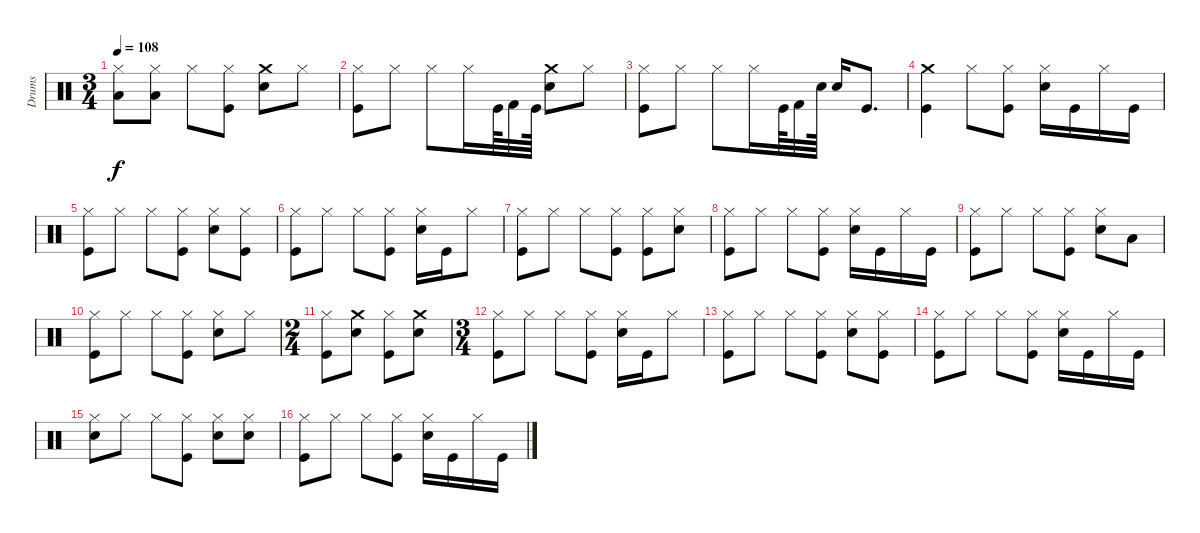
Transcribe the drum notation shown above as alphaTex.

\track ("Drums" "Drums") {instrument percussion}
\staff {score}
\articulation defaults
\ts (3 4)
\tempo 108
\clef neutral
\ks c
("Hi-Hat (closed)" "Low Tom (hit)").8{dy f} ("Hi-Hat (closed)" "Low Tom (hit)").8 "Hi-Hat (closed)".8 ("Kick (hit)" "Hi-Hat (closed)").8 ("Crash medium (hit)" "Snare (hit) 2").8 "Hi-Hat (closed)".8 |
("Hi-Hat (closed)" "Kick (hit)").8 "Hi-Hat (closed)".8 "Hi-Hat (closed)".8 "Hi-Hat (closed)".16 "Kick (hit)".64 "Kick (hit) 2".32 "Kick (hit)".64 ("Crash medium (hit)" "Snare (hit) 2").8 "Hi-Hat (closed)".8 |
("Hi-Hat (closed)" "Kick (hit)").8 "Hi-Hat (closed)".8 "Hi-Hat (closed)".8 "Hi-Hat (closed)".16 "Kick (hit)".64 "Kick (hit) 2".32 "Snare (hit) 2".64 "Snare (hit) 2".16 "Kick (hit)".8{d} |
("Kick (hit)" "Crash medium (hit)").4 "Hi-Hat (closed)".8 ("Kick (hit)" "Hi-Hat (closed)").8 ("Hi-Hat (closed)" "Snare (hit) 2").16 "Kick (hit)".16 "Hi-Hat (closed)".16 "Kick (hit)".16 |
("Kick (hit)" "Hi-Hat (closed)").8 "Hi-Hat (closed)".8 "Hi-Hat (closed)".8 ("Hi-Hat (closed)" "Kick (hit)").8 ("Snare (hit) 2" "Hi-Hat (closed)").8 ("Hi-Hat (closed)" "Kick (hit)").8 |
("Hi-Hat (closed)" "Kick (hit)").8 "Hi-Hat (closed)".8 "Hi-Hat (closed)".8 ("Hi-Hat (closed)" "Kick (hit)").8 ("Snare (hit) 2" "Hi-Hat (closed)").16 "Kick (hit)".16 "Hi-Hat (closed)".8 |
("Hi-Hat (closed)" "Kick (hit)").8 "Hi-Hat (closed)".8 "Hi-Hat (closed)".8 ("Kick (hit)" "Hi-Hat (closed)").8 ("Hi-Hat (closed)" "Kick (hit)").8 ("Snare (hit) 2" "Hi-Hat (closed)").8 |
("Kick (hit)" "Hi-Hat (closed)").8 "Hi-Hat (closed)".8 "Hi-Hat (closed)".8 ("Kick (hit)" "Hi-Hat (closed)").8 ("Snare (hit) 2" "Hi-Hat (closed)").16 "Kick (hit)".16 "Hi-Hat (closed)".16 "Kick (hit)".16 |
("Hi-Hat (closed)" "Kick (hit)").8 "Hi-Hat (closed)".8 "Hi-Hat (closed)".8 ("Hi-Hat (closed)" "Kick (hit)").8 ("Snare (hit) 2" "Hi-Hat (closed)").8 "Low Tom (hit)".8 |
("Hi-Hat (closed)" "Kick (hit)").8 "Hi-Hat (closed)".8 "Hi-Hat (closed)".8 ("Kick (hit)" "Hi-Hat (closed)").8 ("Snare (hit) 2" "Hi-Hat (closed)").8 "Hi-Hat (closed)".8 |
\ts (2 4)
("Hi-Hat (closed)" "Kick (hit)").8 ("Snare (hit) 2" "Crash medium (hit)").8 ("Hi-Hat (closed)" "Kick (hit)").8 ("Crash medium (hit)" "Snare (hit) 2").8 |
\ts (3 4)
("Hi-Hat (closed)" "Kick (hit)").8 "Hi-Hat (closed)".8 "Hi-Hat (closed)".8 ("Hi-Hat (closed)" "Kick (hit)").8 ("Snare (hit) 2" "Hi-Hat (closed)").16 "Kick (hit)".16 "Hi-Hat (closed)".8 |
("Hi-Hat (closed)" "Kick (hit)").8 "Hi-Hat (closed)".8 "Hi-Hat (closed)".8 ("Kick (hit)" "Hi-Hat (closed)").8 ("Hi-Hat (closed)" "Snare (hit) 2").8 ("Kick (hit)" "Hi-Hat (closed)").8 |
("Hi-Hat (closed)" "Kick (hit)").8 "Hi-Hat (closed)".8 "Hi-Hat (closed)".8 ("Hi-Hat (closed)" "Kick (hit)").8 ("Snare (hit) 2" "Hi-Hat (closed)").16 "Kick (hit)".16 "Hi-Hat (closed)".16 "Kick (hit)".16 |
("Hi-Hat (closed)" "Snare (hit) 2").8 "Hi-Hat (closed)".8 "Hi-Hat (closed)".8 ("Kick (hit)" "Hi-Hat (closed)").8 ("Hi-Hat (closed)" "Snare (hit) 2").8 ("Snare (hit) 2" "Hi-Hat (closed)").8 |
("Hi-Hat (closed)" "Kick (hit)").8 "Hi-Hat (closed)".8 "Hi-Hat (closed)".8 ("Kick (hit)" "Hi-Hat (closed)").8 ("Hi-Hat (closed)" "Snare (hit) 2").16 "Kick (hit)".16 "Hi-Hat (closed)".16 "Kick (hit)".16
